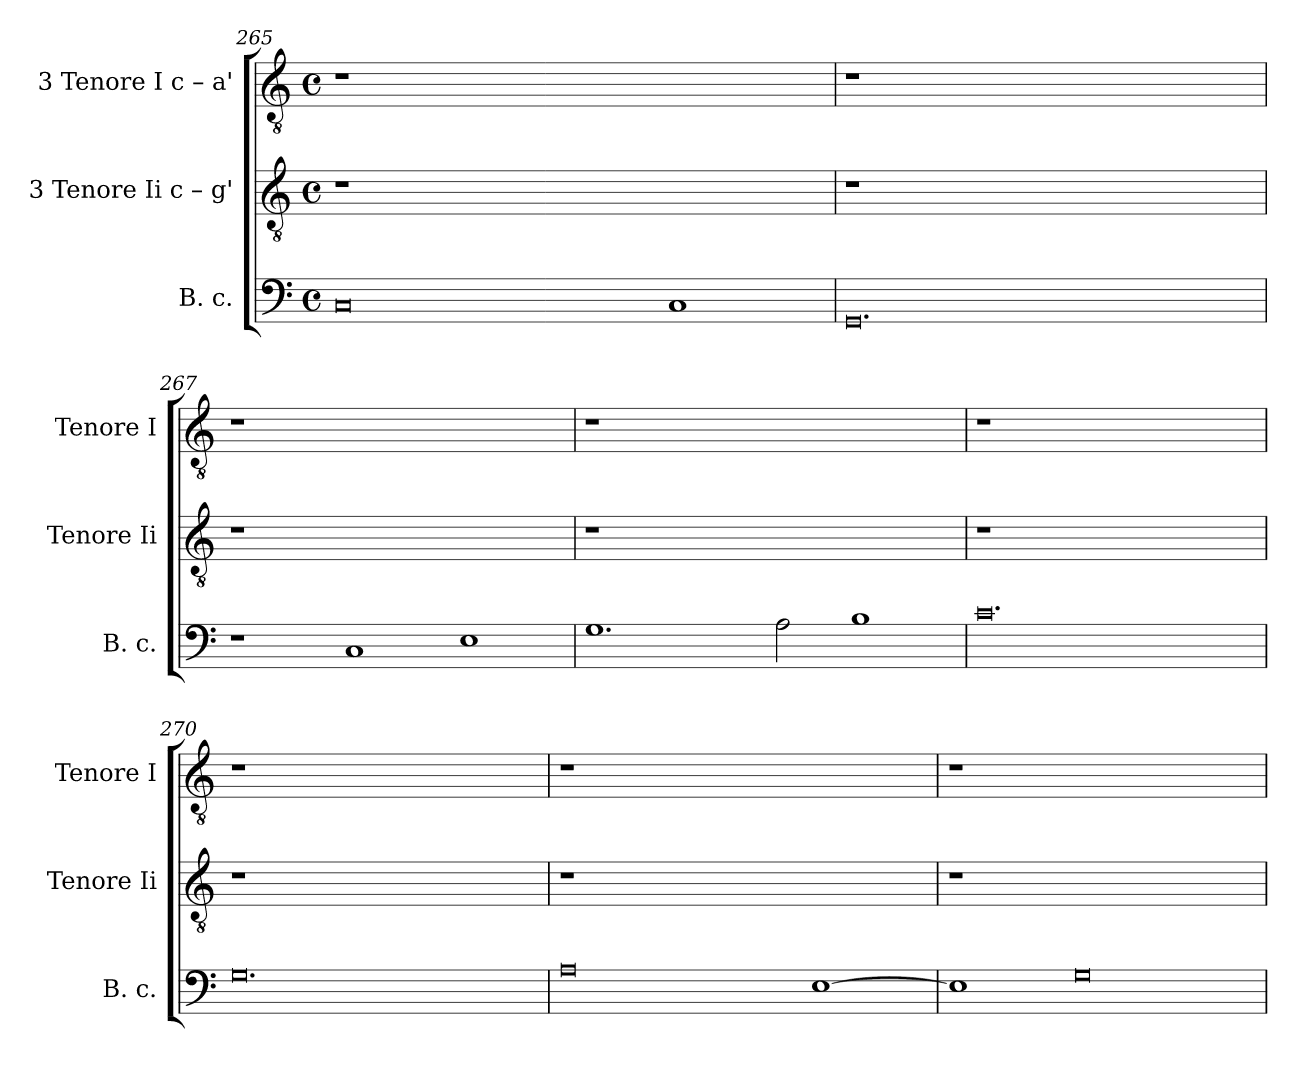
**kern	**kern	**kern
*part3	*part2	*part1
*staff3	*staff2	*staff1
*I"B. c.	*I"3 Tenore Ii c – g'	*I"3 Tenore I c – a'
*I'B. c.	*I'Tenore Ii	*I'Tenore I
*clefF4	*clefGv2	*clefGv2
*k[]	*k[]	*k[]
*C:	*C:	*C:
*M4/4	*M4/4	*M4/4
*met(c)	*met(c)	*met(c)
=265	=265	=265
0C	1r	1r
.	0ryy	0ryy
1C	.	.
=266	=266	=266
0.GG	1r	1r
.	0ryy	0ryy
!!LO:LB:g=z
=267	=267	=267
1r	1r	1r
1C	0ryy	0ryy
1E	.	.
=268	=268	=268
1.G	1r	1r
.	0ryy	0ryy
2A\	.	.
1B	.	.
=269	=269	=269
0.c	1r	1r
.	0ryy	0ryy
=270	=270	=270
0.G	1r	1r
.	0ryy	0ryy
=271	=271	=271
0A	1r	1r
.	0ryy	0ryy
[>1E	.	.
=272	=272	=272
1E]	1r	1r
0G	0ryy	0ryy
=	=	=
*-	*-	*-
